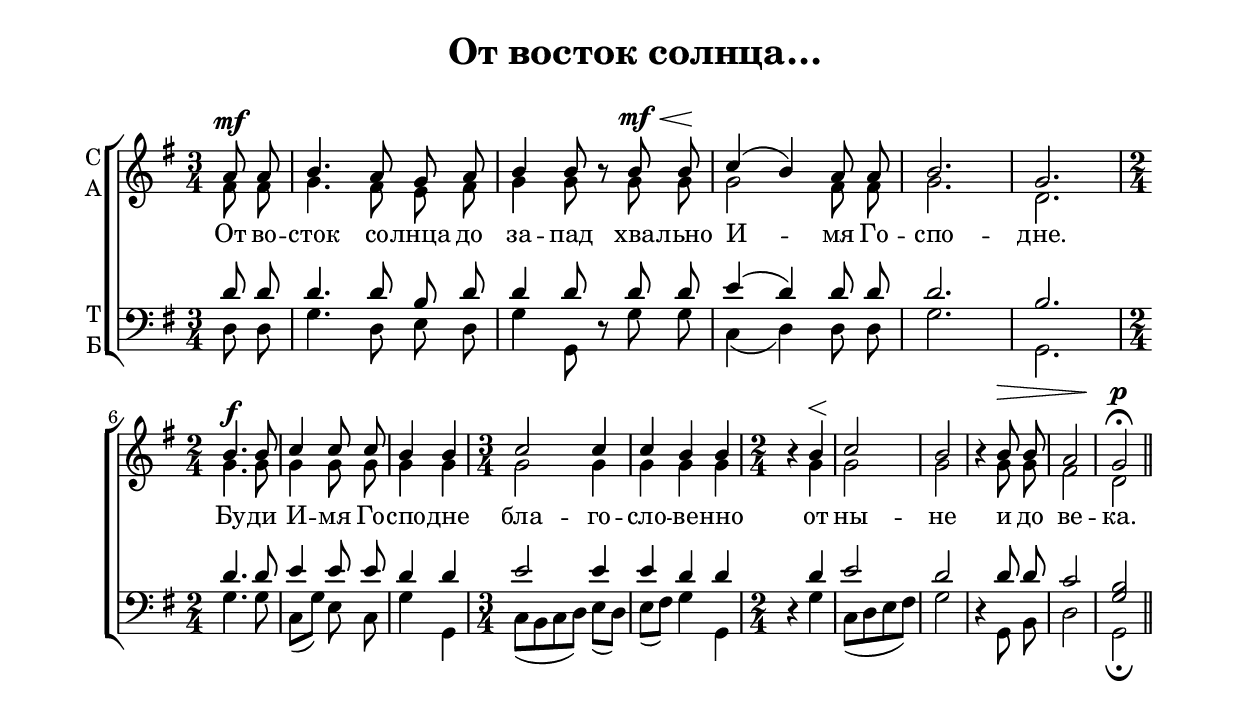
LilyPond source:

\version "2.18.2"

% закомментируйте строку ниже, чтобы получался pdf с навигацией
%#(ly:set-option 'point-and-click #f)
#(ly:set-option 'midi-extension "mid")
%#(set-global-staff-size 16)

  \header {
    title = "От восток солнца…"
    subtitle = " "
    %composer = "муз. свящ. М. Ерхана"
    % Удалить строку версии LilyPond 
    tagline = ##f
  }

  \paper {
    #(set-default-paper-size "a4")
    top-margin = 10
    left-margin = 20
    right-margin = 15
    bottom-margin = 15
    indent = 0
    %ragged-bottom = ##f
    %ragged-last-bottom = ##f
  }
  
abr = { \break }
abr = {}

global = {
  \key g \major
  \time 3/4
  \autoBeamOff
}


sopvoice = \relative c'' {
  \global
  \dynamicUp
  \partial 4
  a8\mf a |
  b4. a8 g a |
  b4 8 r8  b8\mf\< 8\! |
  c4( b) a8 a |
  b2. g | \break
  \time 2/4 b4.\f 8 c4 8 8 |
  b4 4 |
  \time 3/4 c2 4 4 
  b4 4 
  \time 2/4 r4 b4\<
  c2\! b |
  r4 b8\> 8 a2 g\p\fermata
  
}

altvoice = \relative c' {
  \global
fis8 8 |
g4. fis8 e fis |
g4 8 r  g8 8 |
g2 fis8 8 |
g2. d |
g4. 8 4 8 8 |
g4 4 |
g2 4 4 
4 4 r4 g4
2 2 r4 8 8 |
fis2 d
  
}

tenorvoice = \relative c' {
  \global
  \dynamicUp
  d8 d |
 4. 8 b d8 |
 4 8 r  d8 8 |
 e4( d) d8 8 |
 2. b |
 d4. 8 e4 8 8 |
 d4 4 |
 e2 4 4 
 d4 4  r4 d4 |
 e2 d |
 r4 d8 d c2 <b g>
 
 
}

bassvoice = \relative c {
  \global
  \dynamicDown
  d8 d g4. d8 e d |
  g4 g,8 r8 g'8 8 |
  c,4( d4) 8 8 |
  g2. g, |
  g'4. 8 c,[( g']) e c |
  g'4 g, |
  c8[( b c d]) e[( d]) e[( fis]) 
  g4 g,4 r4 g'4 |
  c,8[( d e fis]) g2  |
  r4 g,8 b |
  d2 g,
  
  \fermata
  \bar "||"
}

 
texts = \lyricmode { 
  От во -- сток со -- лнца до за -- пад хва -- льно И -- мя Го -- спо -- дне.
  Бу -- ди И -- мя Го -- спо -- дне бла -- го -- сло -- ве -- нно от ны -- не и до ве -- ка.
}

\bookpart {


\score {
  \new ChoirStaff
  <<
    \new Staff = "sa" \with {
      instrumentName = \markup { \column { "С" "А"  } }
      midiInstrument = "voice oohs"
    } <<
      \new Voice = "soprano" { \voiceOne \sopvoice }
      \new Voice  = "alto" { \voiceTwo \altvoice }
    >> 
    \new Lyrics \lyricsto "soprano" { \texts }
  
    \new Staff = "tb" \with {
      instrumentName = \markup { \column { "Т" "Б" } }
      midiInstrument = "voice oohs"
    } <<
        \new Voice = "tenor" { \voiceOne \clef bass \tenorvoice }
        \new Voice = "bass" { \voiceTwo \bassvoice }
    >>
  >>
  \layout { 
%    #(layout-set-staff-size 15)
      \context {
        \Staff
        %        \RemoveEmptyStaves
        \consists Merge_rests_engraver
      }
  }
  \midi {
    \tempo 4=120
  }
}
}

